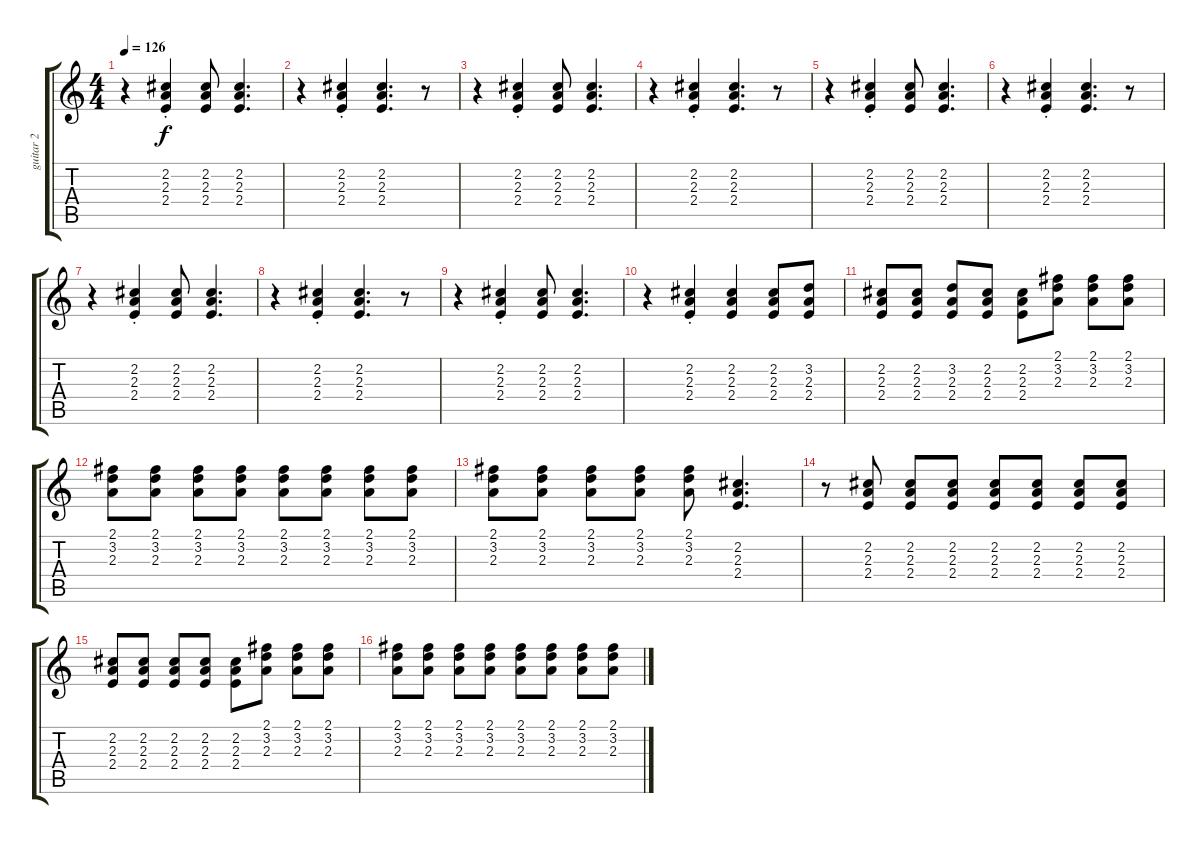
\track ("guitar 2" "guitar 2") {instrument overdrivenguitar}
\staff {score tabs}
\tuning (E4 B3 G3 D3 A2 E2) {hide}
\ts (4 4)
\tempo 126
\clef g2
\ks c
r.4{dy f} (2.2{st} 2.3{st} 2.4{st}).4 (2.2 2.3 2.4).8 (2.2 2.3 2.4).4{d} |
r.4 (2.2{st} 2.3{st} 2.4{st}).4 (2.2 2.3 2.4).4{d} r.8 |
r.4 (2.2{st} 2.3{st} 2.4{st}).4 (2.2 2.3 2.4).8 (2.2 2.3 2.4).4{d} |
r.4 (2.2{st} 2.3{st} 2.4{st}).4 (2.2 2.3 2.4).4{d} r.8 |
r.4 (2.2{st} 2.3{st} 2.4{st}).4 (2.2 2.3 2.4).8 (2.2 2.3 2.4).4{d} |
r.4 (2.2{st} 2.3{st} 2.4{st}).4 (2.2 2.3 2.4).4{d} r.8 |
r.4 (2.2{st} 2.3{st} 2.4{st}).4 (2.2 2.3 2.4).8 (2.2 2.3 2.4).4{d} |
r.4 (2.2{st} 2.3{st} 2.4{st}).4 (2.2 2.3 2.4).4{d} r.8 |
r.4 (2.2{st} 2.3{st} 2.4{st}).4 (2.2 2.3 2.4).8 (2.2 2.3 2.4).4{d} |
r.4 (2.2{st} 2.3{st} 2.4{st}).4 (2.2 2.3 2.4).4 (2.2 2.3 2.4).8 (3.2 2.3 2.4).8 |
(2.2 2.3 2.4).8 (2.2 2.3 2.4).8 (3.2 2.3 2.4).8 (2.2 2.3 2.4).8 (2.2 2.3 2.4).8 (2.1 3.2 2.3).8 (2.1 3.2 2.3).8 (2.1 3.2 2.3).8 |
(2.1 3.2 2.3).8 (2.1 3.2 2.3).8 (2.1 3.2 2.3).8 (2.1 3.2 2.3).8 (2.1 3.2 2.3).8 (2.1 3.2 2.3).8 (2.1 3.2 2.3).8 (2.1 3.2 2.3).8 |
(2.1 3.2 2.3).8 (2.1 3.2 2.3).8 (2.1 3.2 2.3).8 (2.1 3.2 2.3).8 (2.1 3.2 2.3).8 (2.2 2.3 2.4).4{d} |
r.8 (2.2 2.3 2.4).8 (2.2 2.3 2.4).8 (2.2 2.3 2.4).8 (2.2 2.3 2.4).8 (2.2 2.3 2.4).8 (2.2 2.3 2.4).8 (2.2 2.3 2.4).8 |
(2.2 2.3 2.4).8 (2.2 2.3 2.4).8 (2.2 2.3 2.4).8 (2.2 2.3 2.4).8 (2.2 2.3 2.4).8 (2.1 3.2 2.3).8 (2.1 3.2 2.3).8 (2.1 3.2 2.3).8 |
(2.1 3.2 2.3).8 (2.1 3.2 2.3).8 (2.1 3.2 2.3).8 (2.1 3.2 2.3).8 (2.1 3.2 2.3).8 (2.1 3.2 2.3).8 (2.1 3.2 2.3).8 (2.1 3.2 2.3).8
